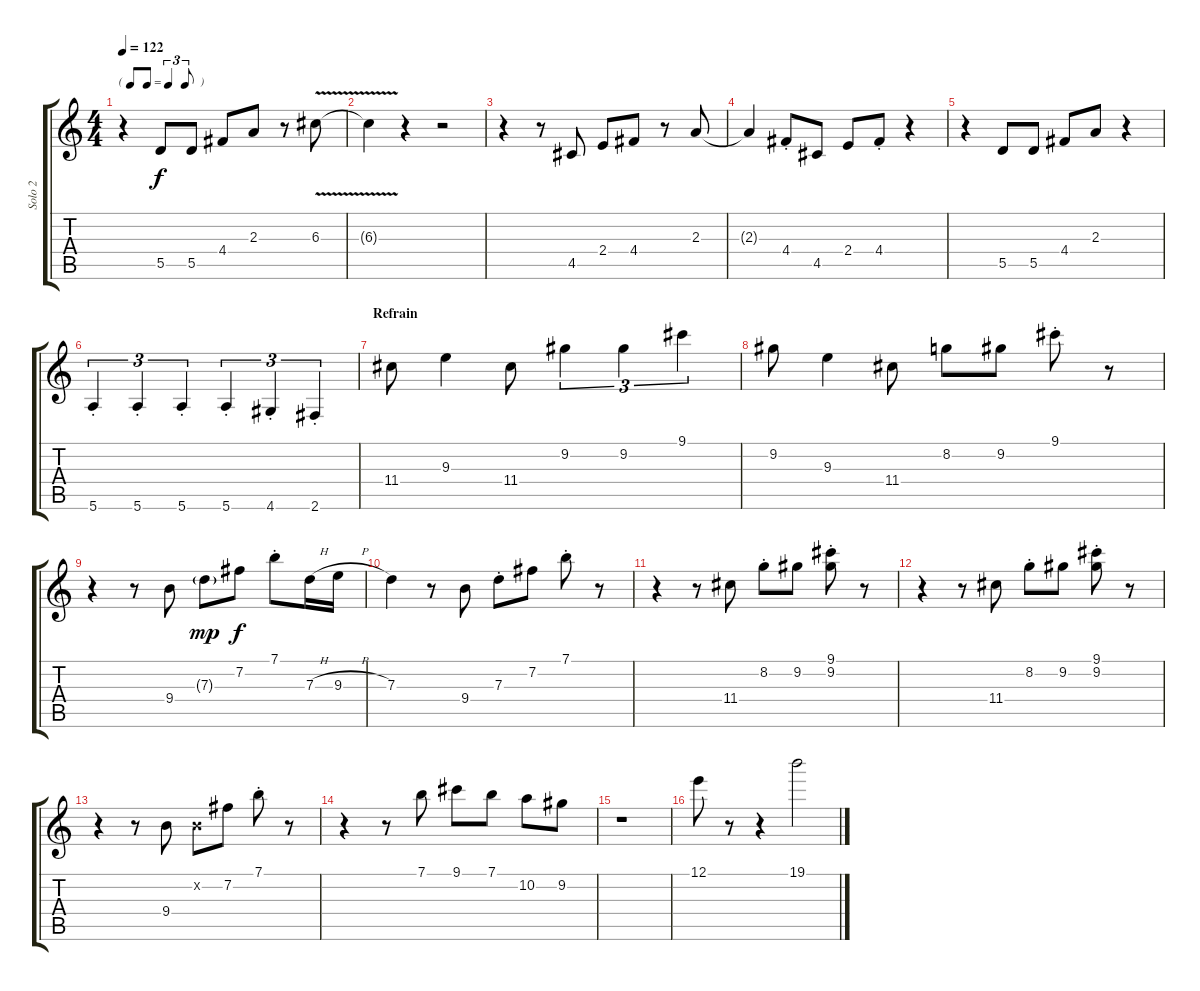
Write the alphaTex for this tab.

\track ("Solo 2" "Solo 2") {instrument acousticguitarsteel}
\staff {score tabs}
\tuning (E4 B3 G3 D3 A2 E2) {hide}
\ts (4 4)
\tf triplet8th
\tempo 122
\clef g2
\ks c
r.4{dy f} 5.5.8 5.5.8 4.4.8 2.3.8 r.8 6.3{v}.8 |
6.3{t}.4 r.4 r.2 |
r.4 r.8 4.5.8 2.4.8 4.4.8 r.8 2.3.8 |
2.3{t}.4 4.4{st}.8 4.5.8 2.4.8 4.4{st}.8 r.4 |
r.4 5.5.8 5.5.8 4.4.8 2.3.8 r.4 |
5.6{st}.4{tu (3 2)} 5.6{st}.4{tu (3 2)} 5.6{st}.4{tu (3 2)} 5.6{st}.4{tu (3 2)} 4.6{st}.4{tu (3 2)} 2.6{st}.4{tu (3 2)} |
\section ("" "Refrain")
11.4.8 9.3.4 11.4.8 9.2.4{tu (3 2)} 9.2.4{tu (3 2)} 9.1.4{tu (3 2)} |
9.2.8 9.3.4 11.4.8 8.2.8 9.2.8 9.1{st}.8 r.8 |
r.4 r.8 9.4.8 7.3{g}.8{dy mp} 7.2.8{dy f} 7.1{st}.8 7.3{h}.16 9.3{h}.16 |
7.3.4 r.8 9.4.8 7.3{st}.8 7.2.8 7.1{st}.8 r.8 |
r.4 r.8 11.4.8 8.2{st}.8 9.2.8 (9.1{st} 9.2{st}).8 r.8 |
r.4 r.8 11.4.8 8.2{st}.8 9.2.8 (9.1{st} 9.2{st}).8 r.8 |
r.4 r.8 9.4.8 0.2{x}.8 7.2.8 7.1{st}.8 r.8 |
r.4 r.8 7.1.8 9.1.8 7.1.8 10.2.8 9.2.8 |
r.1 |
12.1.8 r.8 r.4 19.1.2
